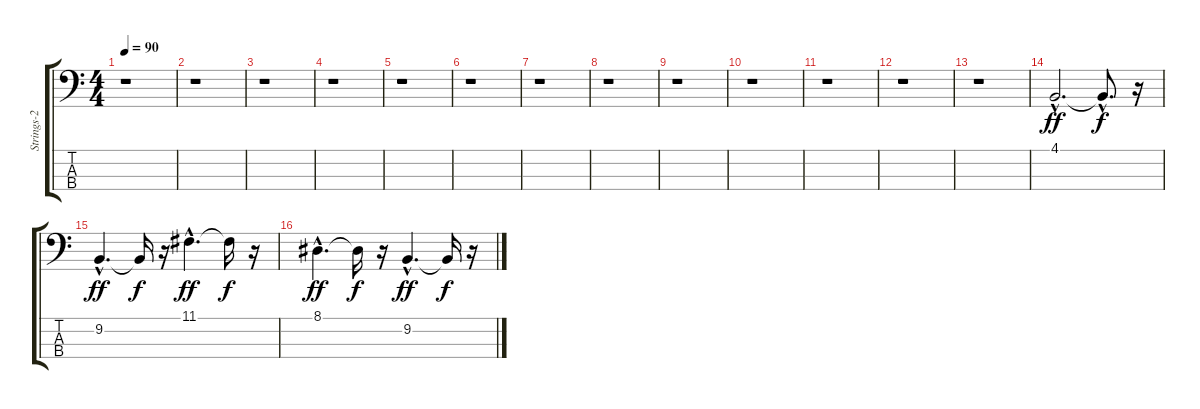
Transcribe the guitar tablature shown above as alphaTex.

\track ("Strings-2" "Strings-2") {instrument stringensemble1}
\staff {score tabs}
\tuning (G2 D2 A1 E1) {hide}
\ts (4 4)
\tempo 90
\clef f4
\ks c
r.1{dy f} |
r.1 |
r.1 |
r.1 |
r.1 |
r.1 |
r.1 |
r.1 |
r.1 |
r.1 |
r.1 |
r.1 |
r.1 |
4.1{hac}.2{d dy ff} 4.1{hac t}.8{d dy f} r.16 |
9.2{hac}.4{d dy ff} 9.2{t}.16{dy f} r.16 11.1{hac}.4{d dy ff} 11.1{t}.16{dy f} r.16 |
8.1{hac}.4{d dy ff} 8.1{t}.16{dy f} r.16 9.2{hac}.4{d dy ff} 9.2{t}.16{dy f} r.16
